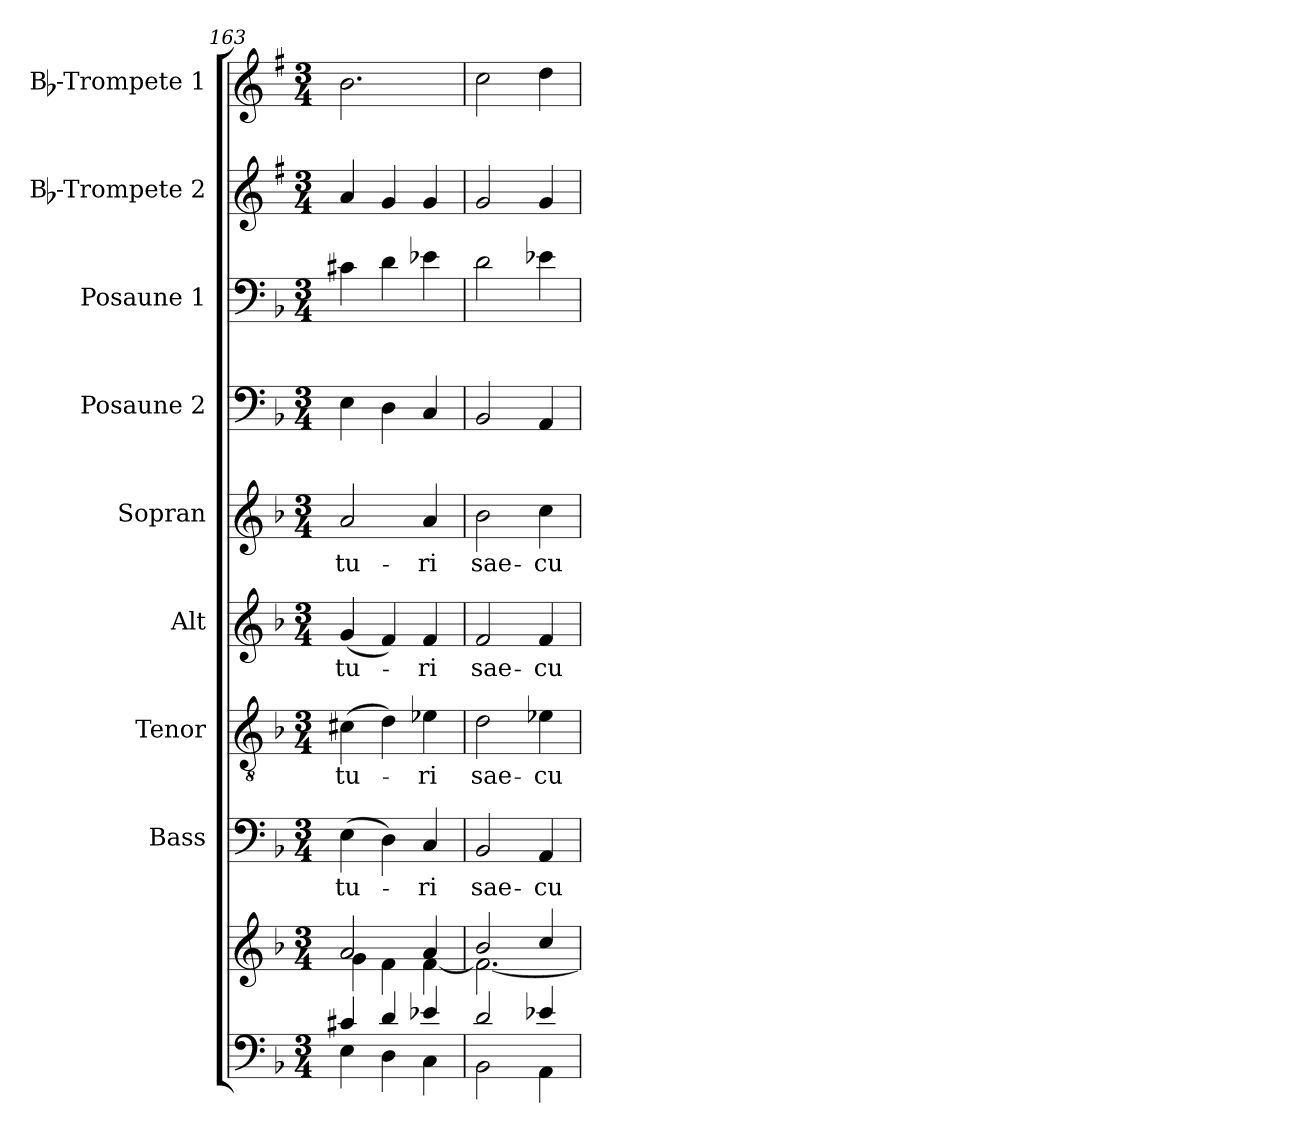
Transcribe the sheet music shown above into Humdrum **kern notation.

**kern	**kern	**kern	**text	**kern	**text	**kern	**text	**kern	**text	**kern	**kern	**kern	**kern
*part9	*part9	*part8	*part8	*part7	*part7	*part6	*part6	*part5	*part5	*part4	*part3	*part2	*part1
*staff10	*staff9	*staff8	*staff8	*staff7	*staff7	*staff6	*staff6	*staff5	*staff5	*staff4	*staff3	*staff2	*staff1
*	*	*I"Bass	*	*I"Tenor	*	*I"Alt	*	*I"Sopran	*	*I"Posaune 2	*I"Posaune 1	*I"Bb-Trompete 2	*I"Bb-Trompete 1
*	*	*I'B.	*	*I'T.	*	*I'A.	*	*I'S.	*	*I'Pos. 2	*I'Pos. 1	*I'Bb Trp. 2	*I'Bb Trp. 1
*clefF4	*clefG2	*clefF4	*	*clefGv2	*	*clefG2	*	*clefG2	*	*clefF4	*clefF4	*clefG2	*clefG2
*	*	*	*	*	*	*	*	*	*	*	*	*ITrd1c2	*ITrd1c2
*k[b-]	*k[b-]	*k[b-]	*	*k[b-]	*	*k[b-]	*	*k[b-]	*	*k[b-]	*k[b-]	*k[b-]	*k[b-]
*F:	*F:	*F:	*	*F:	*	*F:	*	*F:	*	*F:	*F:	*F:	*F:
*M3/4	*M3/4	*M3/4	*	*M3/4	*	*M3/4	*	*M3/4	*	*M3/4	*M3/4	*M3/4	*M3/4
=163	=163	=163	=163	=163	=163	=163	=163	=163	=163	=163	=163	=163	=163
*^	*^	*	*	*	*	*	*	*	*	*	*	*	*
!	!	!	!	!	!LO:LY:b	!	!LO:LY:b	!	!LO:LY:b	!	!LO:LY:b	!	!	!	!
4c#X/	4E\	2a/	4g\	(>4E\	-tu-	(>4c#X\	-tu-	(<4g/	-tu-	2a/	-tu-	4E\	4c#X\	4g/	2.a\
4d/	4D\	.	4f\	4D\)	.	4d\)	.	4f/)	.	.	.	4D\	4d\	4f/	.
!	!	!	!	!	!LO:LY:b	!	!LO:LY:b	!	!LO:LY:b	!	!LO:LY:b	!	!	!	!
4e-X/	4C\	4a/	[<4f\	4C/	-ri	4e-X\	-ri	4f/	-ri	4a/	-ri	4C/	4e-X\	4f/	.
=164	=164	=164	=164	=164	=164	=164	=164	=164	=164	=164	=164	=164	=164	=164	=164
!	!	!	!	!	!LO:LY:b	!	!LO:LY:b	!	!LO:LY:b	!	!LO:LY:b	!	!	!	!
2d/	2BB-\	2b-/	2.f\_	2BB-/	sae-	2d\	sae-	2f/	sae-	2b-\	sae-	2BB-/	2d\	2f/	2b-\
!	!	!	!	!	!LO:LY:b	!	!LO:LY:b	!	!LO:LY:b	!	!LO:LY:b	!	!	!	!
4e-X/	4AA\	4cc/	.	4AA/	-cu-	4e-X\	-cu-	4f/	-cu-	4cc\	-cu-	4AA/	4e-X\	4f/	4cc\
*v	*v	*	*	*	*	*	*	*	*	*	*	*	*	*	*
*	*v	*v	*	*	*	*	*	*	*	*	*	*	*	*
=	=	=	=	=	=	=	=	=	=	=	=	=	=
*-	*-	*-	*-	*-	*-	*-	*-	*-	*-	*-	*-	*-	*-
